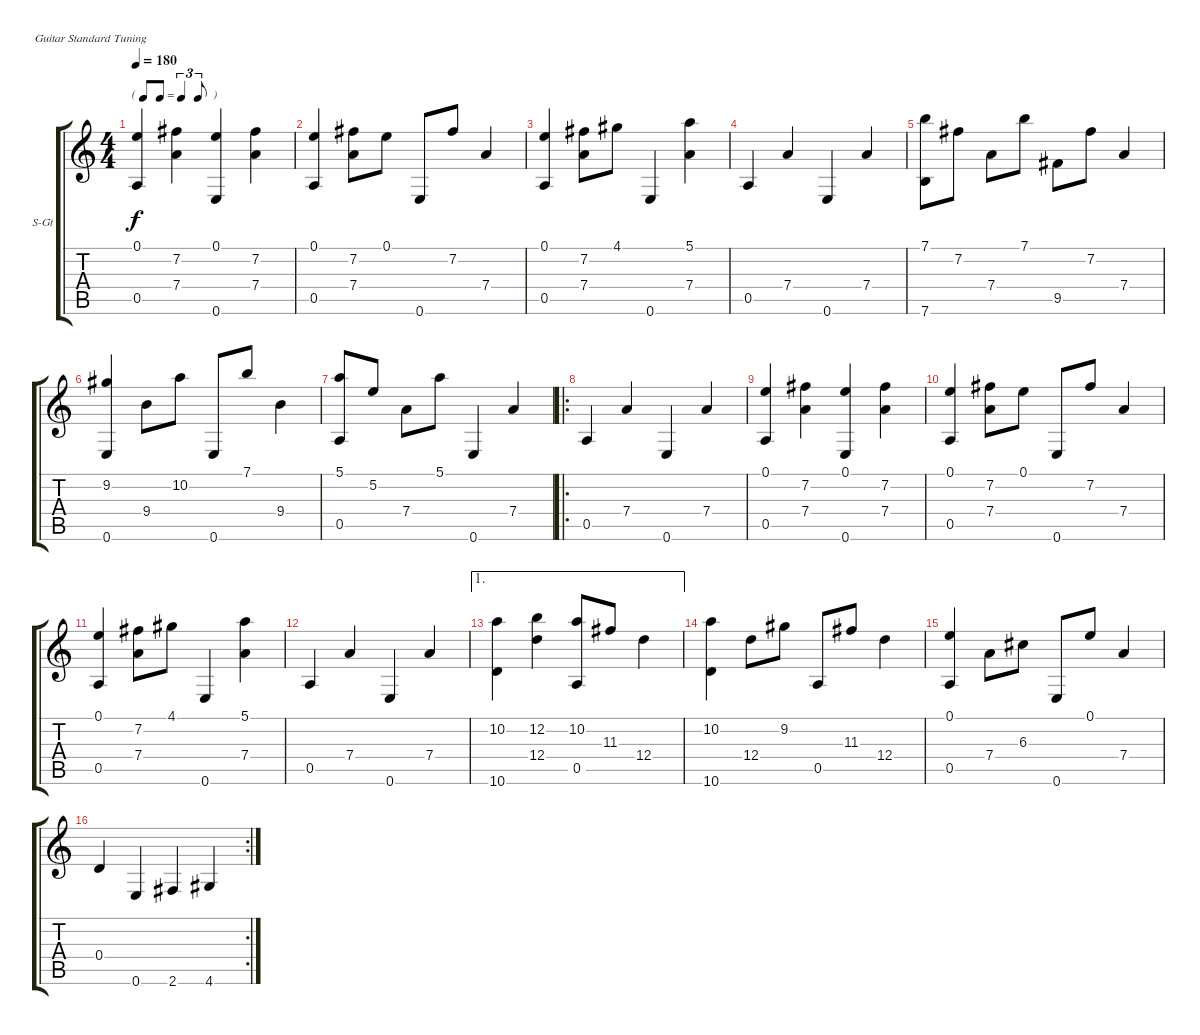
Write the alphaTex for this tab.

\bracketExtendMode groupsimilarinstruments
\firstSystemTrackNameOrientation horizontal
\otherSystemsTrackNameOrientation horizontal
\track ("" "S-Gt") {instrument acousticguitarsteel}
\staff {score tabs}
\tuning (E4 B3 G3 D3 A2 E2)
\ts (4 4)
\tf triplet8th
\tempo 180
\clef g2
\ks c
(0.1 0.5).4{dy f instrument acousticguitarsteel} (7.2 7.4).4 (0.1 0.6).4 (7.2 7.4).4 |
(0.1 0.5).4 (7.2 7.4).8 0.1.8 0.6.8 7.2.8 7.4.4 |
(0.1 0.5).4 (7.2 7.4).8 4.1.8 0.6.4 (5.1 7.4).4 |
0.5.4 7.4.4 0.6.4 7.4.4 |
(7.1 7.6).8 7.2.8 7.4.8 7.1.8 9.5.8 7.2.8 7.4.4 |
(9.2 0.6).4 9.4.8 10.2.8 0.6.8 7.1.8 9.4.4 |
(5.1 0.5).8 5.2.8 7.4.8 5.1.8 0.6.4 7.4.4 |
\ro
0.5.4 7.4.4 0.6.4 7.4.4 |
(0.1 0.5).4 (7.2 7.4).4 (0.1 0.6).4 (7.2 7.4).4 |
(0.1 0.5).4 (7.2 7.4).8 0.1.8 0.6.8 7.2.8 7.4.4 |
(0.1 0.5).4 (7.2 7.4).8 4.1.8 0.6.4 (5.1 7.4).4 |
0.5.4 7.4.4 0.6.4 7.4.4 |
\ae 1
(10.2 10.6).4 (12.2 12.4).4 (10.2 0.5).8 11.3.8 12.4.4 |
(10.2 10.6).4 12.4.8 9.2.8 0.5.8 11.3.8 12.4.4 |
(0.1 0.5).4 7.4.8 6.3.8 0.6.8 0.1.8 7.4.4 |
\rc 2
0.4.4 0.6.4 2.6.4 4.6.4
